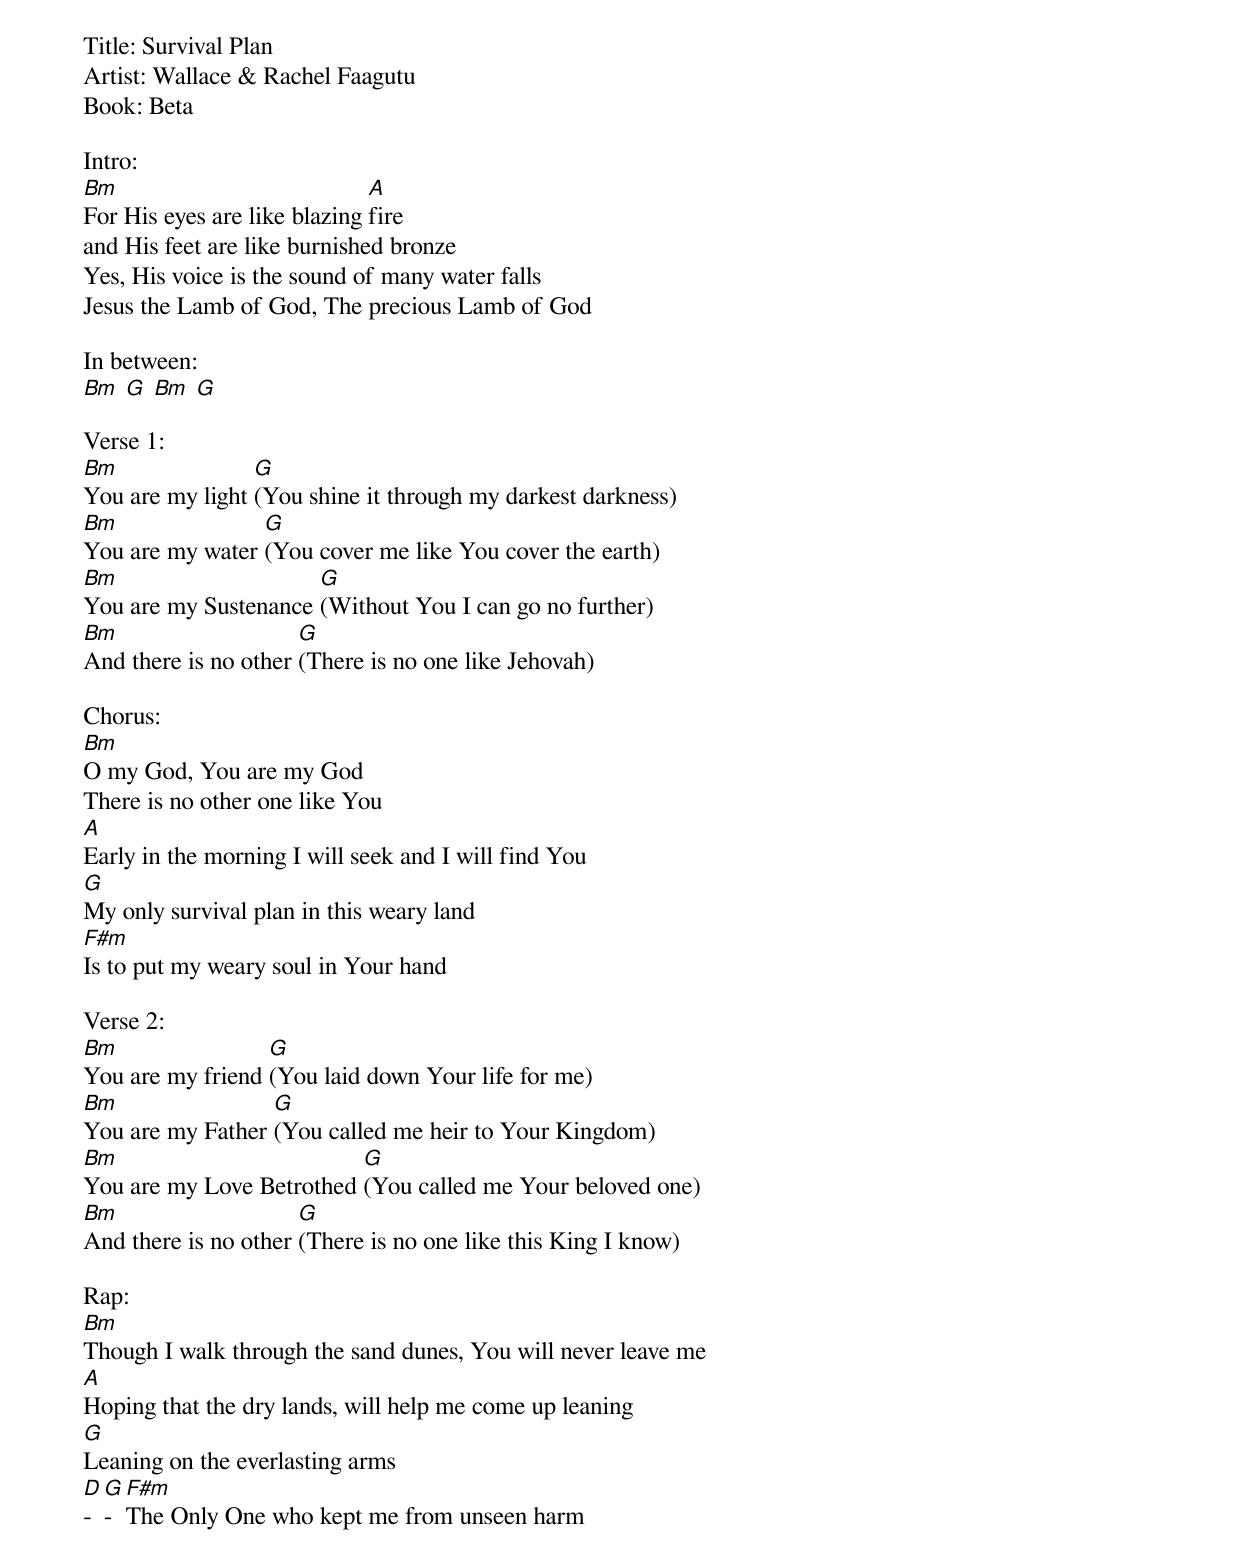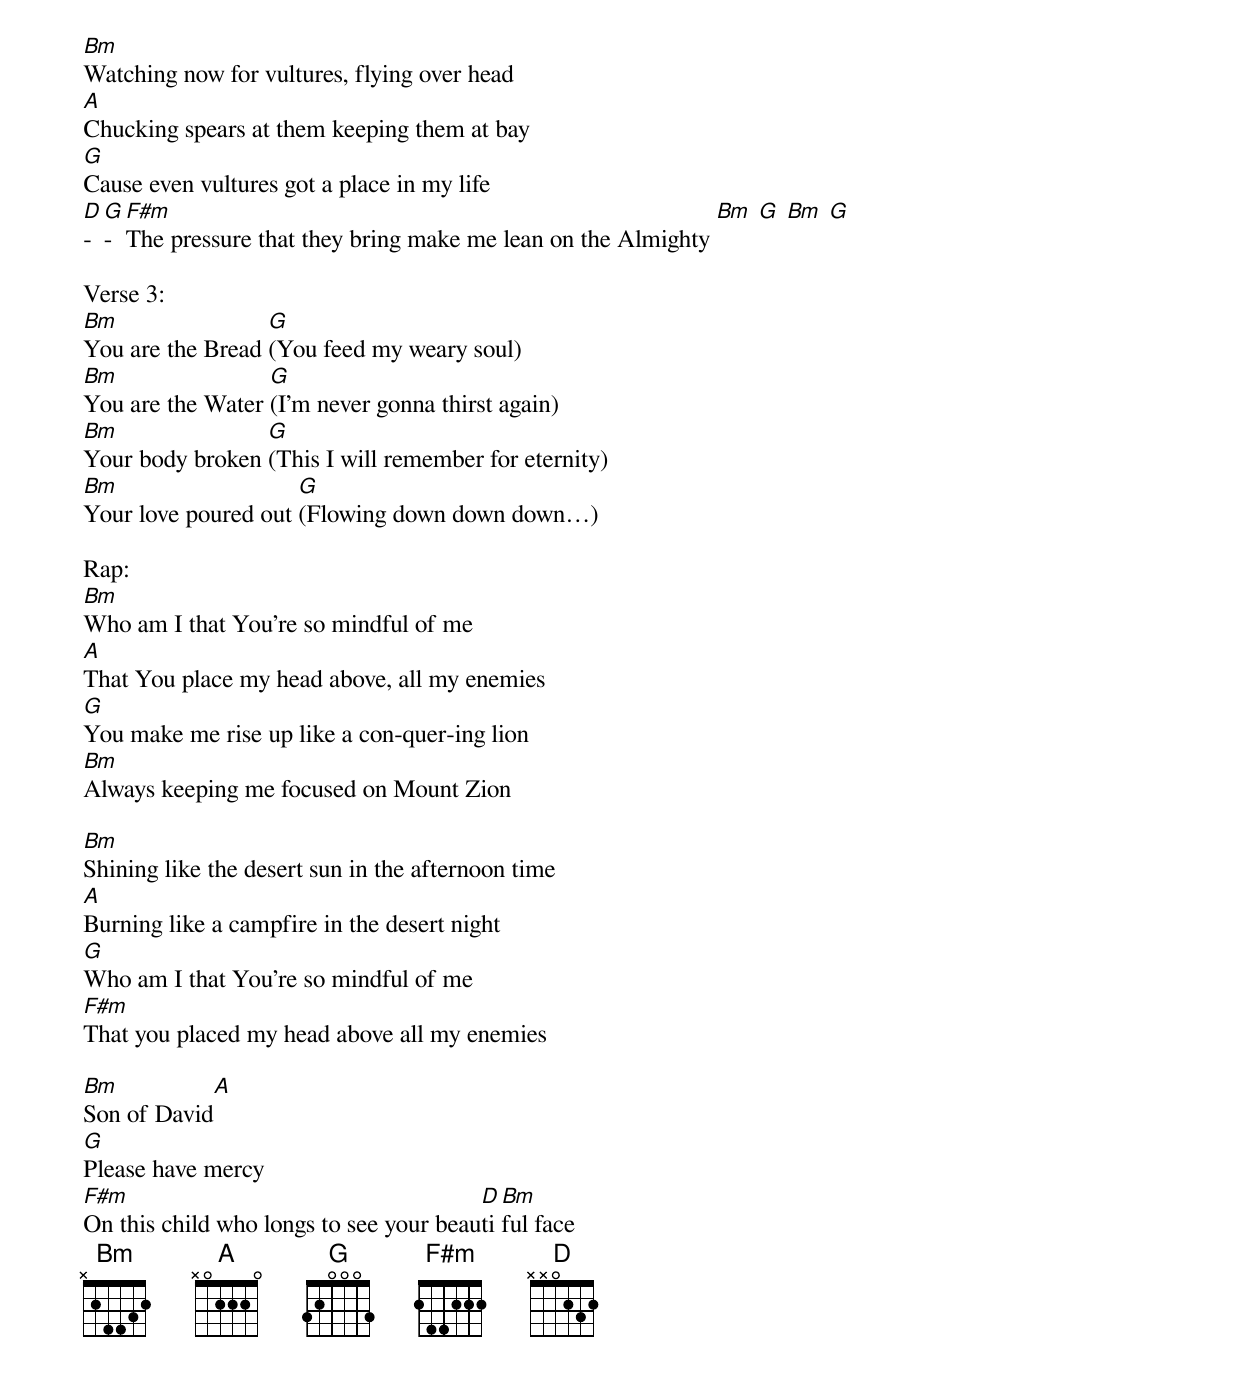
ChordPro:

Title: Survival Plan
Artist: Wallace & Rachel Faagutu
Book: Beta

Intro:
[Bm]For His eyes are like blazing [A]fire
and His feet are like burnished bronze
Yes, His voice is the sound of many water falls
Jesus the Lamb of God, The precious Lamb of God

In between:
[Bm] [G] [Bm] [G]

Verse 1:
[Bm]You are my light [G](You shine it through my darkest darkness)
[Bm]You are my water [G](You cover me like You cover the earth)
[Bm]You are my Sustenance [G](Without You I can go no further)
[Bm]And there is no other [G](There is no one like Jehovah)

Chorus:
[Bm]O my God, You are my God
There is no other one like You
[A]Early in the morning I will seek and I will find You
[G]My only survival plan in this weary land
[F#m]Is to put my weary soul in Your hand

Verse 2:
[Bm]You are my friend [G](You laid down Your life for me)
[Bm]You are my Father [G](You called me heir to Your Kingdom)
[Bm]You are my Love Betrothed [G](You called me Your beloved one)
[Bm]And there is no other [G](There is no one like this King I know)

Rap:
[Bm]Though I walk through the sand dunes, You will never leave me
[A]Hoping that the dry lands, will help me come up leaning
[G]Leaning on the everlasting arms
[D]-[G]-[F#m]The Only One who kept me from unseen harm

[Bm]Watching now for vultures, flying over head
[A]Chucking spears at them keeping them at bay
[G]Cause even vultures got a place in my life
[D]-[G]-[F#m]The pressure that they bring make me lean on the Almighty [Bm] [G] [Bm] [G]

Verse 3:
[Bm]You are the Bread [G](You feed my weary soul)
[Bm]You are the Water [G](I’m never gonna thirst again)
[Bm]Your body broken [G](This I will remember for eternity)
[Bm]Your love poured out [G](Flowing down down down…)

Rap:
[Bm]Who am I that You’re so mindful of me
[A]That You place my head above, all my enemies
[G]You make me rise up like a con-quer-ing lion
[Bm]Always keeping me focused on Mount Zion

[Bm]Shining like the desert sun in the afternoon time
[A]Burning like a campfire in the desert night
[G]Who am I that You’re so mindful of me
[F#m]That you placed my head above all my enemies

[Bm]Son of David[A]
[G]Please have mercy
[F#m]On this child who longs to see your beau[D]ti[Bm]ful face
